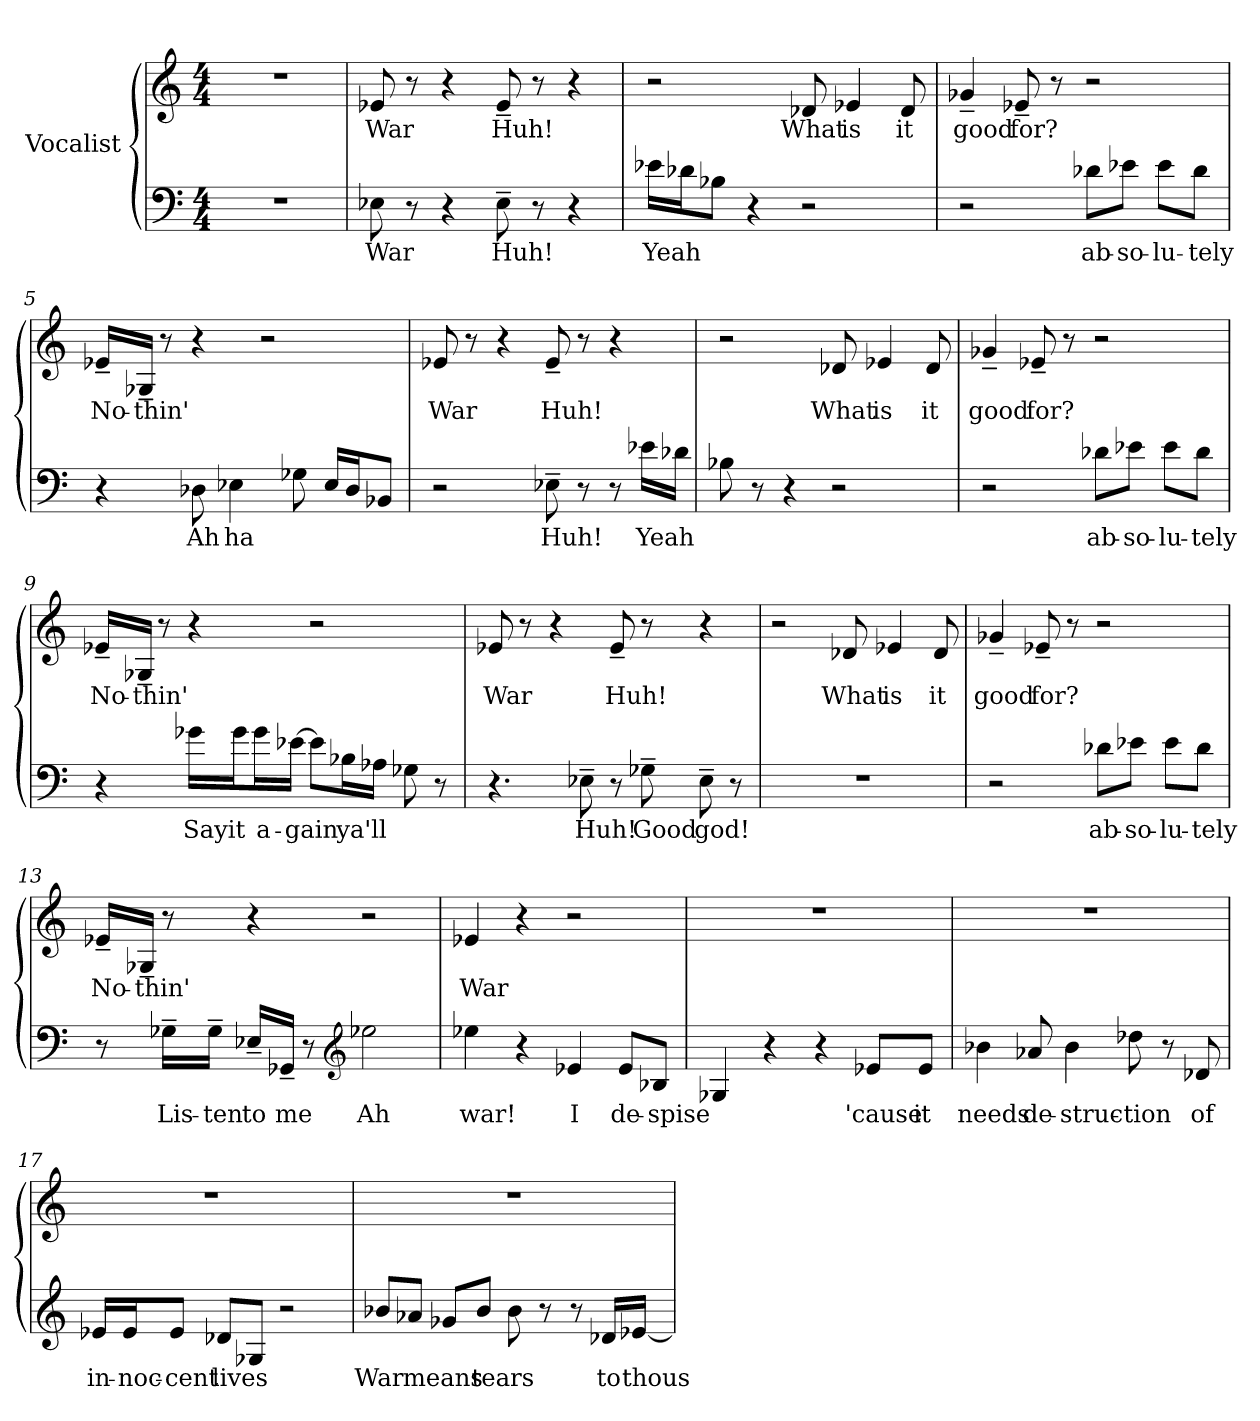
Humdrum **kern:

**kern	**text	**kern	**text
*part1	*part1	*part1	*part1
*staff2	*staff2	*staff1	*staff1
*I"Vocalist	*	*	*
*clefF4	*	*clefG2	*
*M4/4	*	*M4/4	*
=1	=1	=1	=1
*clefF4	*	*clefG2	*
*M4/4	*	*M4/4	*
1r	.	1r	.
=2	=2	=2	=2
8E-X	War	8e-X	War
8r	.	8r	.
4r	.	4r	.
8E-~	Huh!	8e-~	Huh!
8r	.	8r	.
4r	.	4r	.
=3	=3	=3	=3
16e-X\LL	Yeah	2r	.
16d-X\J	_	.	.
8B-X\J	_	.	.
4r	.	.	.
2r	.	8d-X	What
.	.	4e-X	is
.	.	8d-	it
=4	=4	=4	=4
2r	.	4g-X~	good
.	.	8e-X~	for?
.	.	8r	.
8d-X\L	ab-	2r	.
8e-X\J	-so-	.	.
8e-\L	-lu-	.	.
8d-\J	-tely	.	.
=5	=5	=5	=5
4r	.	16e-X~/LL	No-
.	.	16G-X~/JJ	-thin'
.	.	8r	.
8D-X	Ah	4r	.
4E-X	ha	.	.
.	.	2r	.
8G-X	_	.	.
16E-/LL	_	.	.
16D-/J	_	.	.
8BB-X/J	_	.	.
=6	=6	=6	=6
2r	.	8e-X	War
.	.	8r	.
.	.	4r	.
8E-X~	Huh!	8e-~	Huh!
8r	.	8r	.
8r	.	4r	.
16e-X\LL	Yeah	.	.
16d-X\JJ	_	.	.
=7	=7	=7	=7
8B-X	_	2r	.
8r	.	.	.
4r	.	.	.
2r	.	8d-X	What
.	.	4e-X	is
.	.	8d-	it
=8	=8	=8	=8
2r	.	4g-X~	good
.	.	8e-X~	for?
.	.	8r	.
8d-X\L	ab-	2r	.
8e-X\J	-so-	.	.
8e-\L	-lu-	.	.
8d-\J	-tely	.	.
=9	=9	=9	=9
4r	.	16e-X~/LL	No-
.	.	16G-X~/JJ	-thin'
.	.	8r	.
16g-X\LL	Say	4r	.
16g-\J	it	.	.
16g-\L	a-	.	.
[16e-X\JJ	-gain	.	.
8e-\L]	_	2r	.
16B-X\L	ya'll	.	.
16A-X\JJ	_	.	.
8G-X	_	.	.
8r	.	.	.
=10	=10	=10	=10
4.r	.	8e-X	War
.	.	8r	.
.	.	4r	.
8E-X~	Huh!	.	.
8r	.	8e-~	Huh!
8G-X~	Good	8r	.
8E-~	god!	4r	.
8r	.	.	.
=11	=11	=11	=11
1r	.	2r	.
.	.	8d-X	What
.	.	4e-X	is
.	.	8d-	it
=12	=12	=12	=12
2r	.	4g-X~	good
.	.	8e-X~	for?
.	.	8r	.
8d-X\L	ab-	2r	.
8e-X\J	-so-	.	.
8e-\L	-lu-	.	.
8d-\J	-tely	.	.
=13	=13	=13	=13
8r	.	16e-X~/LL	No-
.	.	16G-X~/JJ	-thin'
16G-X~\LL	Lis-	8r	.
16G-~\JJ	-ten	.	.
16E-X~/LL	to	4r	.
16GG-X~/JJ	me	.	.
8r	.	.	.
*clefG2	*	*	*
2ee-X	Ah	2r	.
=14	=14	=14	=14
4ee-X	war!	4e-X	War
4r	.	4r	.
4e-X	I	2r	.
8e-/L	de-	.	.
8B-X/J	-spise	.	.
=15	=15	=15	=15
4G-X	_	1r	.
4r	.	.	.
4r	.	.	.
8e-X/L	'cause	.	.
8e-/J	it	.	.
=16	=16	=16	=16
4b-X	needs	1r	.
8a-X	de-	.	.
4b-	-struc-	.	.
8dd-X	-tion	.	.
8r	.	.	.
8d-X	of	.	.
=17	=17	=17	=17
16e-X/LL	in-	1r	.
16e-/J	-noc-	.	.
8e-/J	-cent	.	.
8d-X/L	lives	.	.
8G-X/J	_	.	.
2r	.	.	.
=18	=18	=18	=18
8b-X/L	War	1r	.
8a-X/J	means	.	.
8g-X/L	_	.	.
8b-/J	tears	.	.
8b-	_	.	.
8r	.	.	.
8r	.	.	.
16d-X/LL	to	.	.
[16e-X/JJ	thous-	.	.
=	=	=	=
*-	*-	*-	*-
